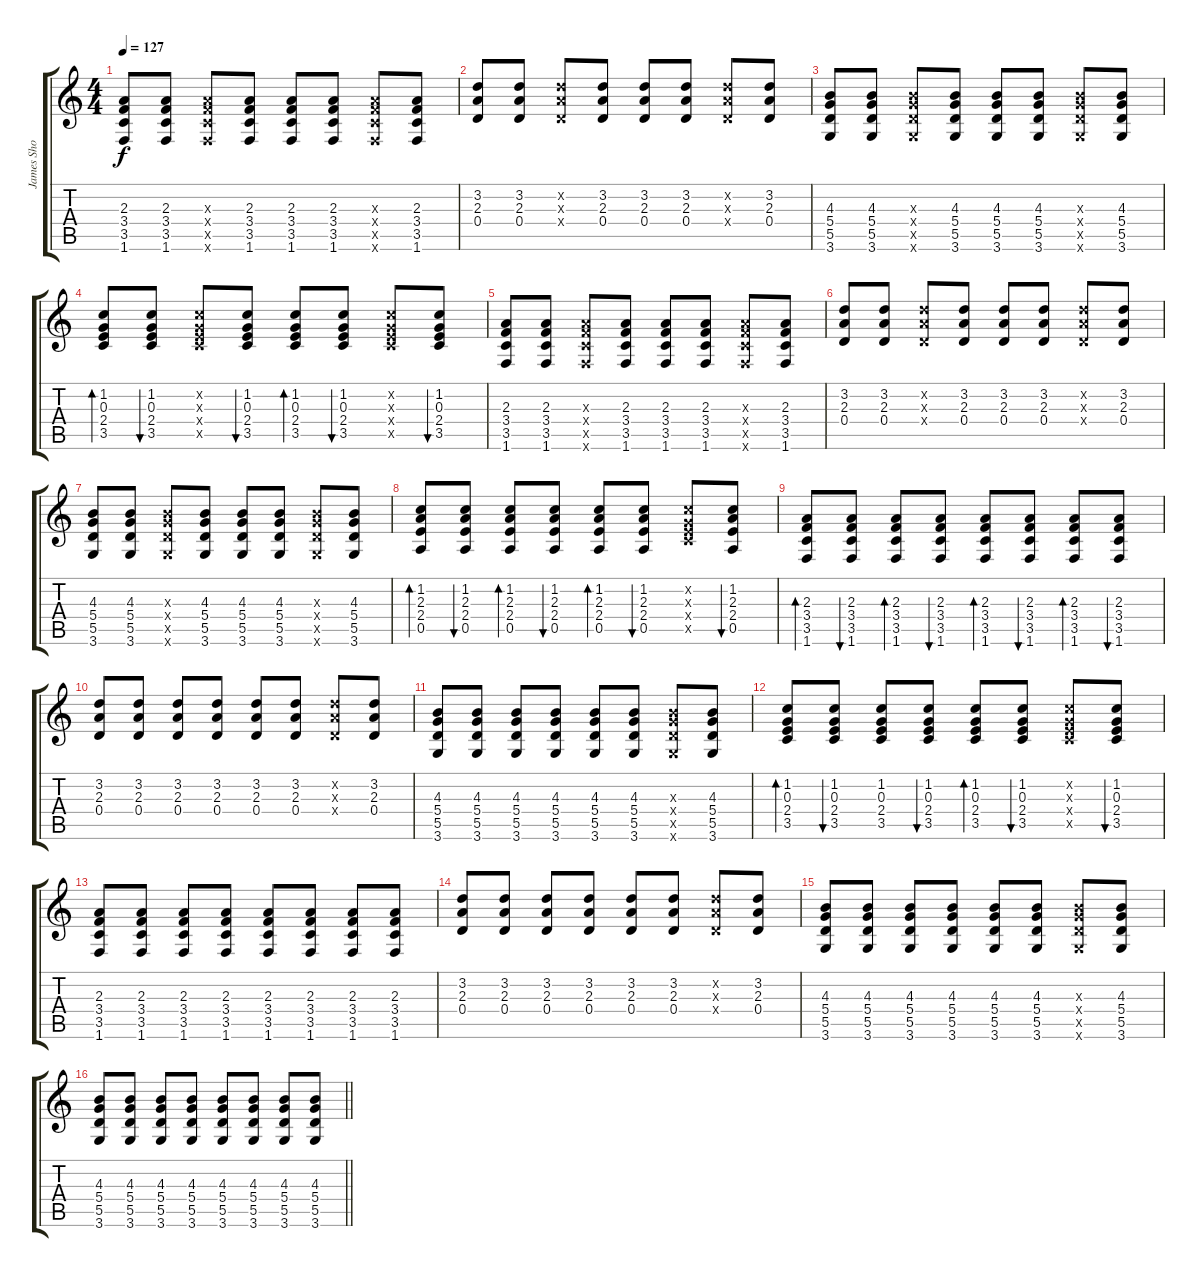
\track ("James Sho" "James Sho") {instrument acousticguitarsteel}
\staff {score tabs}
\tuning (E4 B3 G3 D3 A2 E2) {hide}
\ts (4 4)
\tempo 127
\clef g2
\ks c
(2.3 3.4 3.5 1.6).8{dy f} (2.3 3.4 3.5 1.6).8 (2.3{x} 3.4{x} 3.5{x} 1.6{x}).8 (2.3 3.4 3.5 1.6).8 (2.3 3.4 3.5 1.6).8 (2.3 3.4 3.5 1.6).8 (2.3{x} 3.4{x} 3.5{x} 1.6{x}).8 (2.3 3.4 3.5 1.6).8 |
(3.2 2.3 0.4).8 (3.2 2.3 0.4).8 (3.2{x} 2.3{x} 0.4{x}).8 (3.2 2.3 0.4).8 (3.2 2.3 0.4).8 (3.2 2.3 0.4).8 (3.2{x} 2.3{x} 0.4{x}).8 (3.2 2.3 0.4).8 |
(4.3 5.4 5.5 3.6).8 (4.3 5.4 5.5 3.6).8 (4.3{x} 5.4{x} 5.5{x} 3.6{x}).8 (4.3 5.4 5.5 3.6).8 (4.3 5.4 5.5 3.6).8 (4.3 5.4 5.5 3.6).8 (4.3{x} 5.4{x} 5.5{x} 3.6{x}).8 (4.3 5.4 5.5 3.6).8 |
(1.2 0.3 2.4 3.5).8{bd 60} (1.2 0.3 2.4 3.5).8{bu 60} (1.2{x} 0.3{x} 2.4{x} 3.5{x}).8 (1.2 0.3 2.4 3.5).8{bu 60} (1.2 0.3 2.4 3.5).8{bd 60} (1.2 0.3 2.4 3.5).8{bu 60} (1.2{x} 0.3{x} 2.4{x} 3.5{x}).8 (1.2 0.3 2.4 3.5).8{bu 60} |
(2.3 3.4 3.5 1.6).8 (2.3 3.4 3.5 1.6).8 (2.3{x} 3.4{x} 3.5{x} 1.6{x}).8 (2.3 3.4 3.5 1.6).8 (2.3 3.4 3.5 1.6).8 (2.3 3.4 3.5 1.6).8 (2.3{x} 3.4{x} 3.5{x} 1.6{x}).8 (2.3 3.4 3.5 1.6).8 |
(3.2 2.3 0.4).8 (3.2 2.3 0.4).8 (3.2{x} 2.3{x} 0.4{x}).8 (3.2 2.3 0.4).8 (3.2 2.3 0.4).8 (3.2 2.3 0.4).8 (3.2{x} 2.3{x} 0.4{x}).8 (3.2 2.3 0.4).8 |
(4.3 5.4 5.5 3.6).8 (4.3 5.4 5.5 3.6).8 (4.3{x} 5.4{x} 5.5{x} 3.6{x}).8 (4.3 5.4 5.5 3.6).8 (4.3 5.4 5.5 3.6).8 (4.3 5.4 5.5 3.6).8 (4.3{x} 5.4{x} 5.5{x} 3.6{x}).8 (4.3 5.4 5.5 3.6).8 |
(1.2 2.3 2.4 0.5).8{bd 60} (1.2 2.3 2.4 0.5).8{bu 60} (1.2 2.3 2.4 0.5).8{bd 60} (1.2 2.3 2.4 0.5).8{bu 60} (1.2 2.3 2.4 0.5).8{bd 60} (1.2 2.3 2.4 0.5).8{bu 60} (1.2{x} 0.3{x} 2.4{x} 3.5{x}).8 (1.2 2.3 2.4 0.5).8{bu 60} |
(2.3 3.4 3.5 1.6).8{bd 60} (2.3 3.4 3.5 1.6).8{bu 60} (2.3 3.4 3.5 1.6).8{bd 60} (2.3 3.4 3.5 1.6).8{bu 60} (2.3 3.4 3.5 1.6).8{bd 60} (2.3 3.4 3.5 1.6).8{bu 60} (2.3 3.4 3.5 1.6).8{bd 60} (2.3 3.4 3.5 1.6).8{bu 60} |
(3.2 2.3 0.4).8 (3.2 2.3 0.4).8 (3.2 2.3 0.4).8 (3.2 2.3 0.4).8 (3.2 2.3 0.4).8 (3.2 2.3 0.4).8 (3.2{x} 2.3{x} 0.4{x}).8 (3.2 2.3 0.4).8 |
(4.3 5.4 5.5 3.6).8 (4.3 5.4 5.5 3.6).8 (4.3 5.4 5.5 3.6).8 (4.3 5.4 5.5 3.6).8 (4.3 5.4 5.5 3.6).8 (4.3 5.4 5.5 3.6).8 (4.3{x} 5.4{x} 5.5{x} 3.6{x}).8 (4.3 5.4 5.5 3.6).8 |
(1.2 0.3 2.4 3.5).8{bd 60} (1.2 0.3 2.4 3.5).8{bu 60} (1.2 0.3 2.4 3.5).8 (1.2 0.3 2.4 3.5).8{bu 60} (1.2 0.3 2.4 3.5).8{bd 60} (1.2 0.3 2.4 3.5).8{bu 60} (1.2{x} 0.3{x} 2.4{x} 3.5{x}).8 (1.2 0.3 2.4 3.5).8{bu 60} |
(2.3 3.4 3.5 1.6).8 (2.3 3.4 3.5 1.6).8 (2.3 3.4 3.5 1.6).8 (2.3 3.4 3.5 1.6).8 (2.3 3.4 3.5 1.6).8 (2.3 3.4 3.5 1.6).8 (2.3 3.4 3.5 1.6).8 (2.3 3.4 3.5 1.6).8 |
(3.2 2.3 0.4).8 (3.2 2.3 0.4).8 (3.2 2.3 0.4).8 (3.2 2.3 0.4).8 (3.2 2.3 0.4).8 (3.2 2.3 0.4).8 (3.2{x} 2.3{x} 0.4{x}).8 (3.2 2.3 0.4).8 |
(4.3 5.4 5.5 3.6).8 (4.3 5.4 5.5 3.6).8 (4.3 5.4 5.5 3.6).8 (4.3 5.4 5.5 3.6).8 (4.3 5.4 5.5 3.6).8 (4.3 5.4 5.5 3.6).8 (4.3{x} 5.4{x} 5.5{x} 3.6{x}).8 (4.3 5.4 5.5 3.6).8 |
\barLineRight lightlight
(4.3 5.4 5.5 3.6).8 (4.3 5.4 5.5 3.6).8 (4.3 5.4 5.5 3.6).8 (4.3 5.4 5.5 3.6).8 (4.3 5.4 5.5 3.6).8 (4.3 5.4 5.5 3.6).8 (4.3 5.4 5.5 3.6).8 (4.3 5.4 5.5 3.6).8
